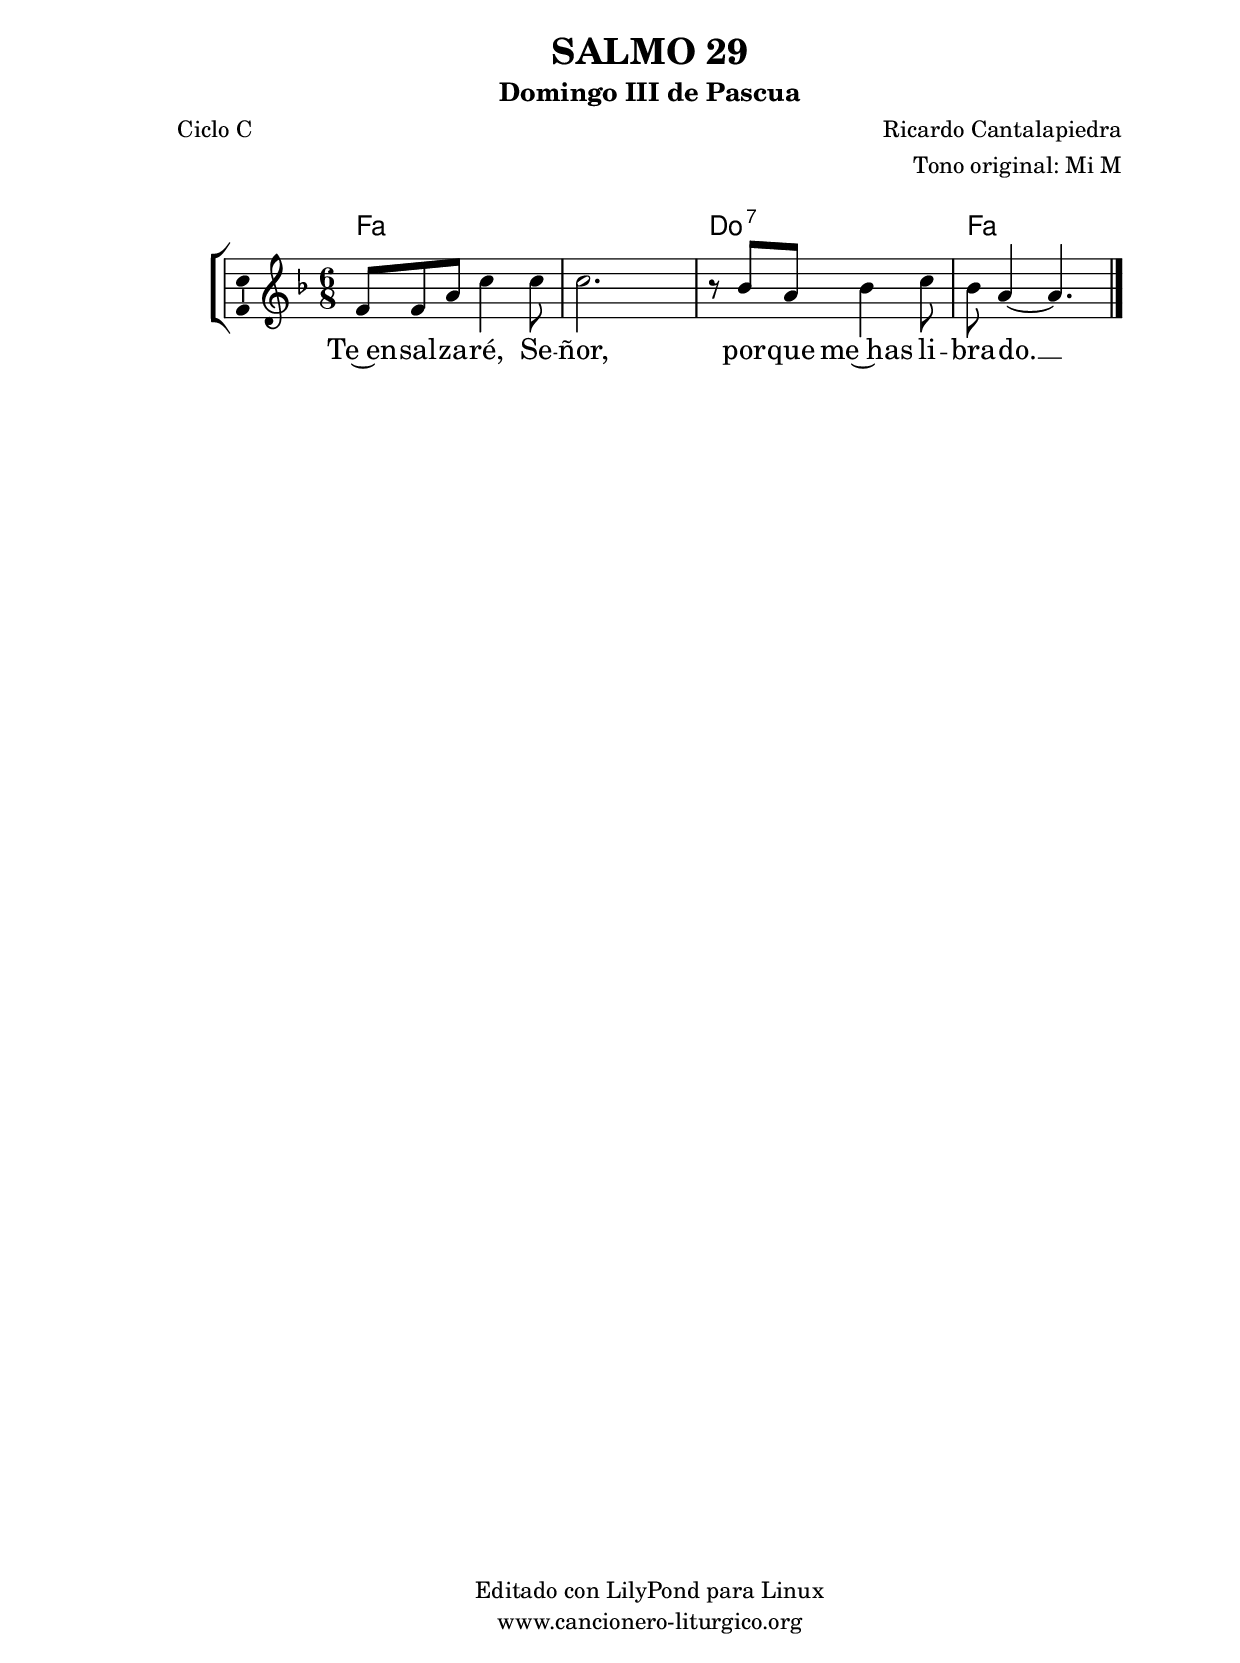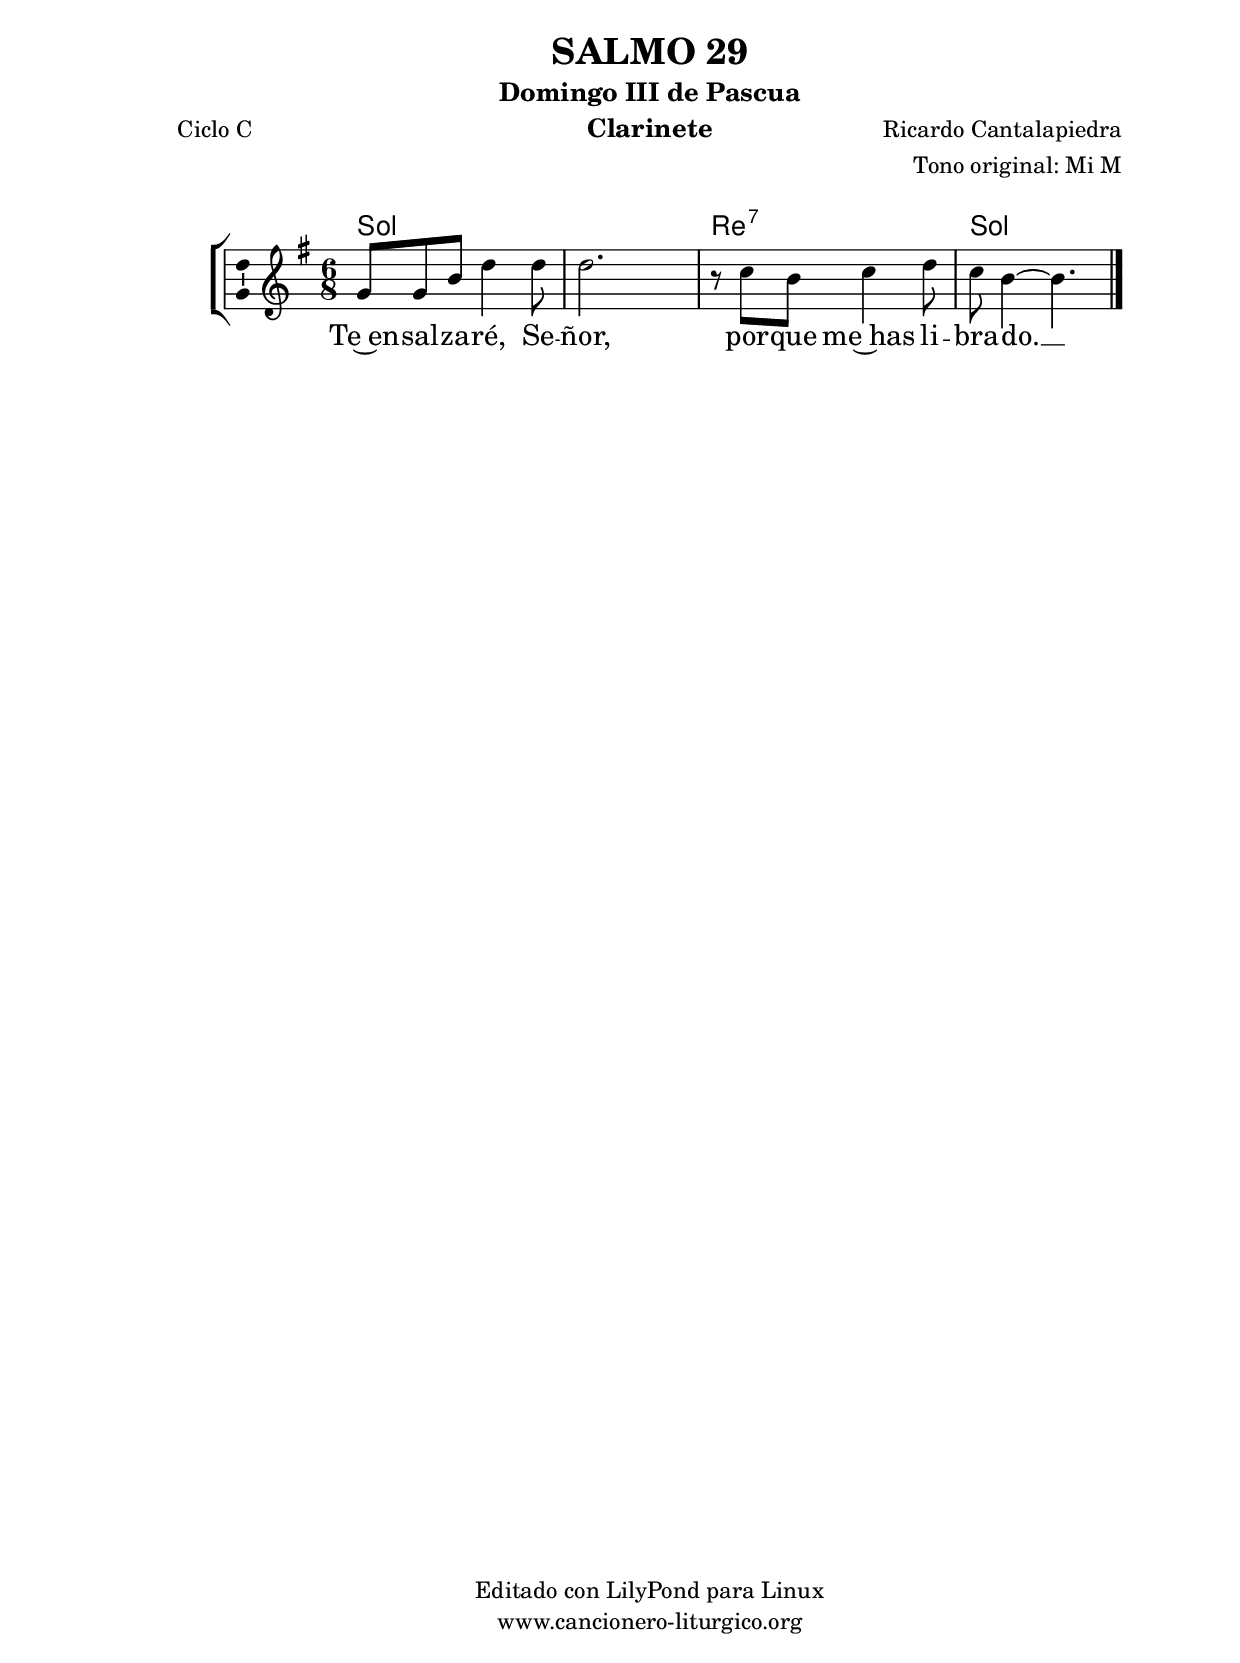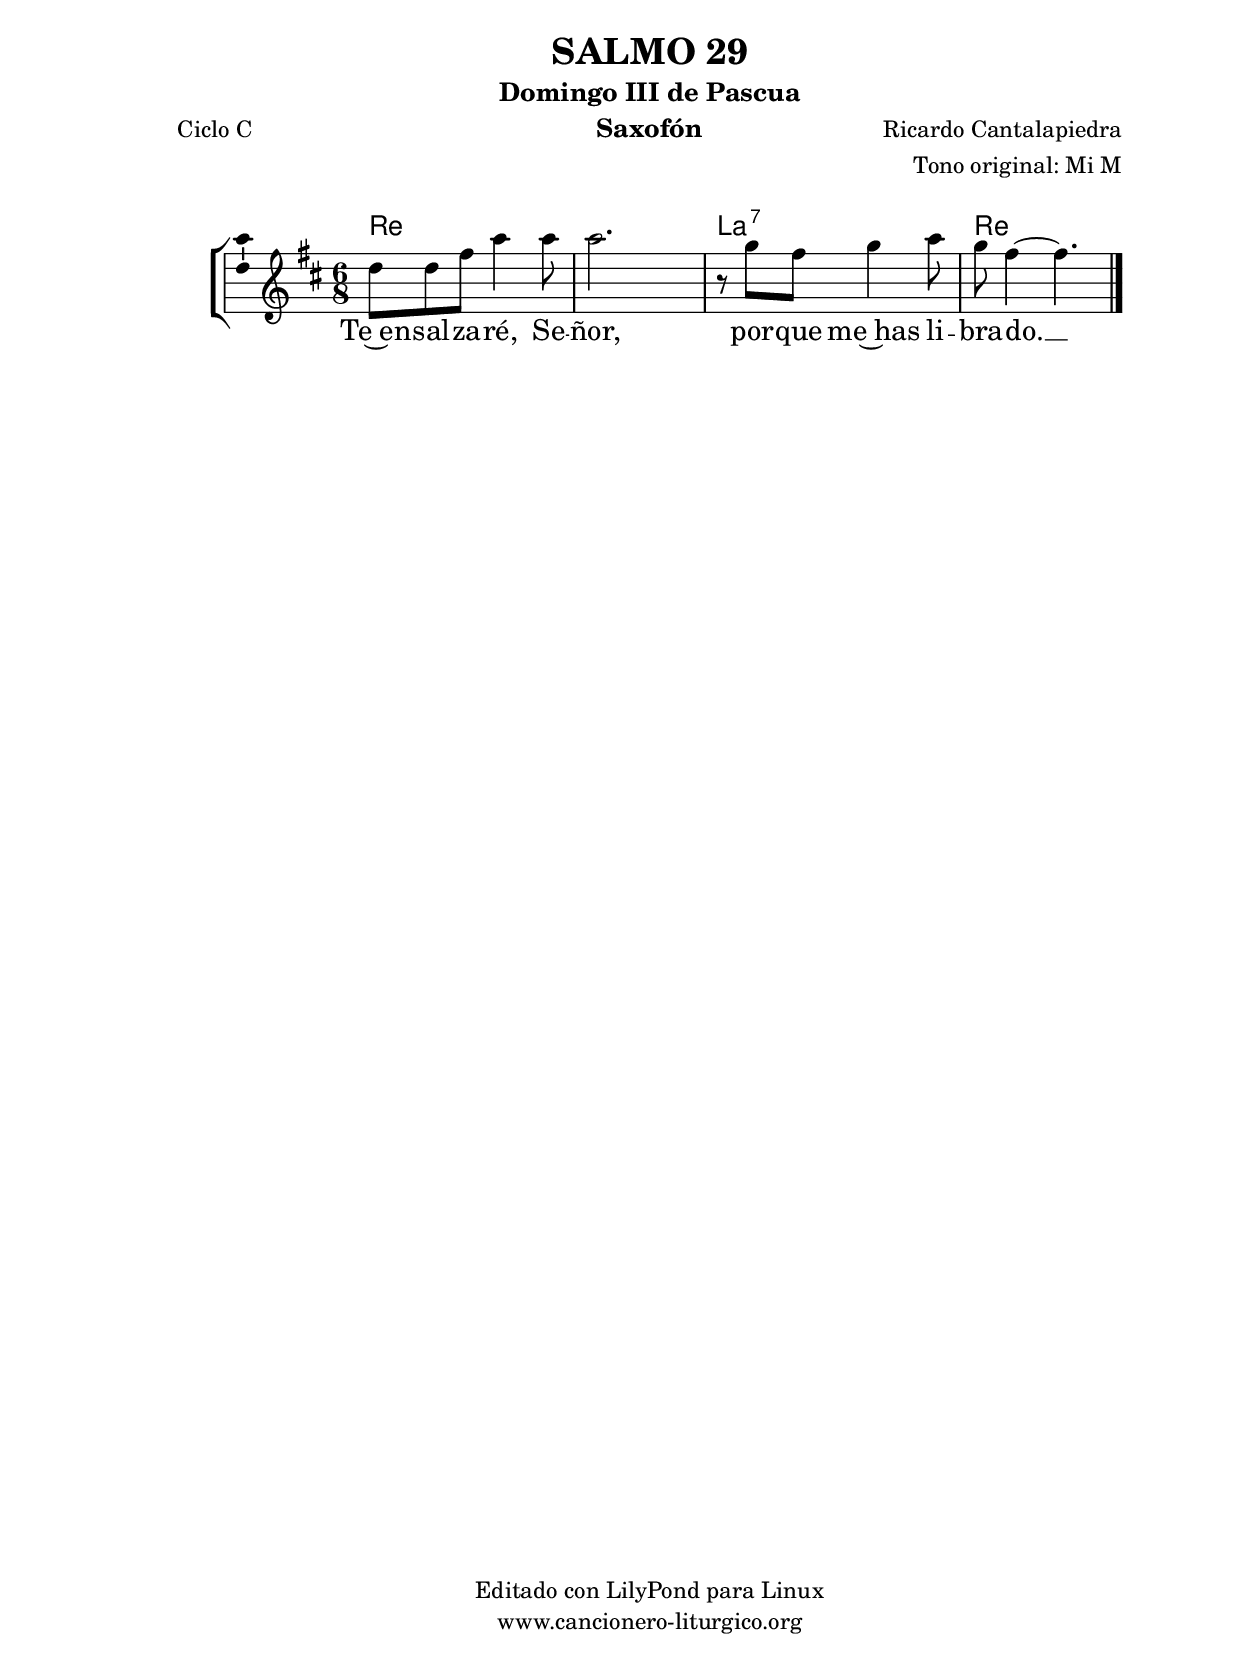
%
%para convertir .midi en .wav:
%timidity filename.midi -Ow -o finename.wav
%
%
%Para convertir de .wav a .mp3:
%lame -h -m j filename.wav
%
%
%para escuchar el midi:
%timidity nombrefichero.midi
%


%versión de lilypond para la que se ha escrito esta partitura:
\version "2.16.0"

	%Tamaño papel
	#(set-default-paper-size "a4")
	%Tamaño partitura
	#(set-global-staff-size 20)
	%No responde al pulsar sobre una nota
	#(ly:set-option 'point-and-click #f)

%parámetros del encabezamiento:
\header {
	title = "SALMO 29"
	subtitle = "Domingo III de Pascua"
	composer = "Ricardo Cantalapiedra"
	poet = "Ciclo C"
	meter = ""
	arranger = "Tono original: Mi M"
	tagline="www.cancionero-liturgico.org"
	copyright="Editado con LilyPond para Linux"
	tiempo = "Pascua"
	usos = "Salmo"
	letra = "Te ensalzaré, Señor, porque me has librado."
	}

%parámetros asociados al papel:
\paper  {
	oddHeaderMarkup = \markup {\fill-line { \on-the-fly #not-first-page \fromproperty #'header:title \on-the-fly #not-first-page \fromproperty #'header:composer }}
	evenHeaderMarkup = \markup {\fill-line { \fromproperty #'header:composer \fromproperty #'header:title }}
	#(set-paper-size "a4")
	print-page-number = ##f
	first-page-number = 1
	print-first-page-number = ##f
%	head-separation = 3.0 \cm
	top-margin = 2.0 \cm
	bottom-margin = 0.5\cm
%%%	bottom-margin = -1.0\cm
	left-margin = 3.0 \cm
	line-width = 16.0 \cm 
	indent = 8\mm
	interscoreline = 2.\mm
	between-system-space = 15\mm
%	para que las partituras no llenen la hoja:
	ragged-bottom = ##t
%	idem para la última hoja:
	ragged-last-bottom = ##f
%	para que las partituras llenen el ancho del papel:
	ragged-last = ##f
	after-title-space = 2.5 \cm
%page-count=1
%system-count=8

	%Flexible Vertical Spacing
%	markup-markup-spacing =
%	#'((basic-distance . 15) (minimum-distance . 15) (padding . 3))
	markup-system-spacing =
	#'((basic-distance . 15) (minimum-distance . 15) (padding . 3))
	system-system-spacing =
	#'((basic-distance . 15) (minimum-distance . 15) (padding . 3))
	score-system-spacing =
	#'((basic-distance . 15) (minimum-distance . 15) (padding . 5))
%	top-system-spacing = % header
%	#'((basic-distance . 8) (minimum-distance . 0) (padding . 3))
%	top-markup-spacing =
%	#'((basic-distance . 20) (minimum-distance . 20) (padding . 3))
	last-bottom-spacing = % footer
	#'((basic-distance . 5) (minimum-distance . 5) (padding . 3))
%	score-markup-spacing =
%	#'((basic-distance . 16) (minimum-distance . 13) (padding . 3))

	}


%parámetros que afectan a toda la partitura:
global =  {
	%clave de sol (G):
	\clef G
	%armadura:
	\transpose e f
	\key e \major
	\tempo 4=80
	\set Score.tempoHideNote = ##t
	}


acordes = {
	\italianChords
	\chordmode {
	\transpose e f
{

e4. e e e b:7 b:7 e e 

	}
	}
}

melodia = 
	\transpose e f
{
	\relative c'{
	\time 2/4

\time 6/8

e8 e gis b4 b8
b2.
r8 a8 gis a4 b8
a8 gis4~gis4.

	\bar "|."
	}
	}


texto = \lyricmode {
Te~en -- sal -- za -- ré, Se -- ñor,
por -- que me~has li -- bra -- do. __
	}


acordesStaff = \context ChordNames = acordesStaff <<
	\set chordChanges = ##t
	\acordes
	>>


vozStaff = \context Voice = vozStaff
\with {\consists "Ambitus_engraver"}
<<
%	\set Staff.instrumentName = ""
%	\set Staff.shortInstrumentName = ""
%	\set Staff.midiInstrument = #"clarinet"
%	\set Staff.midiInstrument = #"cello"
%	\set Staff.midiInstrument = #"flute"
	\set Staff.midiInstrument = #"electric guitar (jazz)"
%	\set Staff.midiInstrument = #"english horn"
%	\set Staff.midiInstrument = #"violin"
%	\set Staff.midiInstrument = #"glockenspiel"
	\set Staff.midiMinimumVolume = #0.7
	\set Staff.midiMaximumVolume = #0.9
	\global
	\melodia
	>>


textoStaff = \context Lyrics = textoStaff <<
	\lyricsto vozStaff \texto
	>>

\book {
	\score {
		\context ChoirStaff {
			\override StaffGroup.SystemStartBracket #'collapse-height = #1
			\override Score.SystemStartBar #'collapse-height = #1
			<<
			\acordesStaff
			\vozStaff
			\textoStaff
			>>
			}
		\layout {
	    		\context {
				\Lyrics
				\override LyricText #'font-size = #2
				}
	   		 \context {
				\Score
				%fontSize = #3
				\override StaffSymbol #'staff-space = #(magstep +3)
				%\override Beam #'thickness = #0.55
				%\override SpacingSpanner #'spacing-increment = #1.0
				%\override Slur #'height-limit = #1.5
				}
			}
		}
	\score {
		\unfoldRepeats
		\context ChoirStaff {
			<<
			\acordesStaff
			\vozStaff
			>>
			}
		\midi {
	  		\context {
	  			\Score
				tempoWholesPerMinute = #(ly:make-moment 70 4)
				}
			}
		}
	}

%Partitura para clarinete
#(define output-suffix "C")
\book {
	\header{
		instrument = "Clarinete"
		}
	\score {
		\context ChoirStaff {
			\override StaffGroup.SystemStartBracket #'collapse-height = #1
			\override Score.SystemStartBar #'collapse-height = #1
\transpose c d
			<<
			\acordesStaff
			\vozStaff
			\textoStaff
			>>
			}
		\layout {
	    		\context {
				\Lyrics
				\override LyricText #'font-size = #2
				}
	   		 \context {
				\Score
				%fontSize = #3
				\override StaffSymbol #'staff-space = #(magstep +3)
				%\override Beam #'thickness = #0.55
				%\override SpacingSpanner #'spacing-increment = #1.0
				%\override Slur #'height-limit = #1.5
				}
			}
		}
	}

%Partitura para saxofón
#(define output-suffix "S")
\book {
	\header{
		instrument = "Saxofón"
		}
	\score {
		\context ChoirStaff {
			\override StaffGroup.SystemStartBracket #'collapse-height = #1
			\override Score.SystemStartBar #'collapse-height = #1
\transpose c a
			<<
			\acordesStaff
			\vozStaff
			\textoStaff
			>>
			}
		\layout {
	    		\context {
				\Lyrics
				\override LyricText #'font-size = #2
				}
	   		 \context {
				\Score
				%fontSize = #3
				\override StaffSymbol #'staff-space = #(magstep +3)
				%\override Beam #'thickness = #0.55
				%\override SpacingSpanner #'spacing-increment = #1.0
				%\override Slur #'height-limit = #1.5
				}
			}
		}
	}

